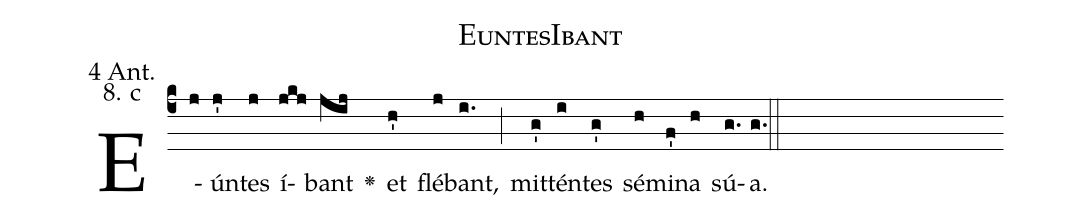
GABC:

name: EuntesIbant;
office-part: 4 Antiphon;
mode: 8c;
annotation: 4 Ant.;
annotation: 8. c;
def-m1:}{\greseteolcustos{manual}{;
def-m2:\ifx\breakbeforeEuouae\undefined\else;
def-m3:\fi}\ifx\noeuouae\undefined\def\noeuouae{F}\fi\if\noeuouae F{;
def-m4:}\fi;
%%
(c4)E(j)ún(j')tes(j) í(jkj)bant(jij) <v>\greheightstar</v>() et(h') flé(j)bant,(i.) (;)
mit(g')tén(i)tes(g') sé(h)mi(f')na(h) sú(g.[em1])a.(g.) (::[em2]z[em3])

E(j) u(j) o(h) u(j) a(k) e.(j.) (::[em4])
